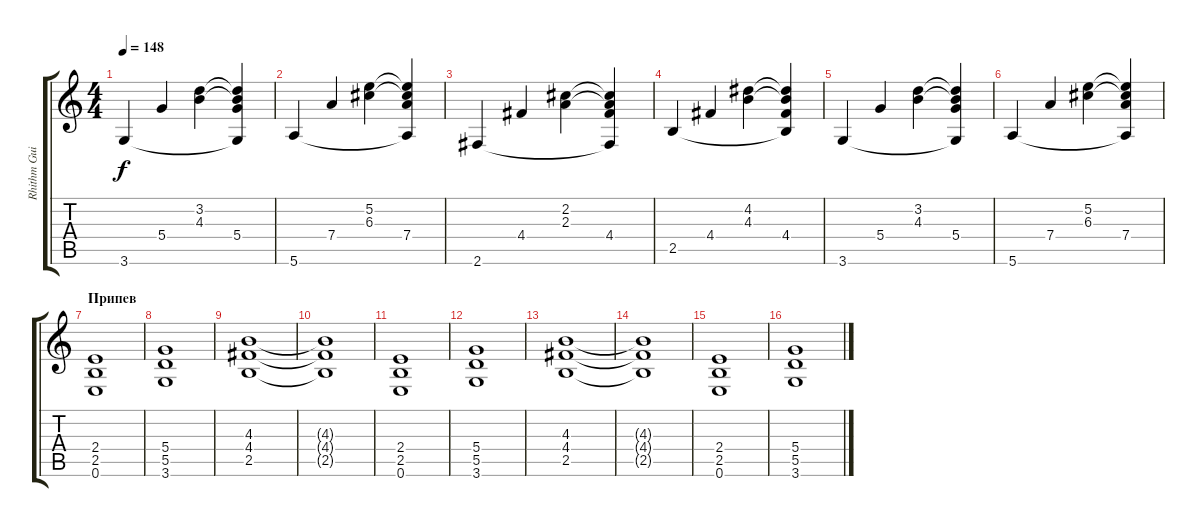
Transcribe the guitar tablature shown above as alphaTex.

\track ("Rhithm Guitar" "Rhithm Gui") {instrument acousticguitarnylon}
\staff {score tabs}
\tuning (E4 B3 G3 D3 A2 E2) {hide}
\ts (4 4)
\tempo 148
\clef g2
\ks c
3.6.4{dy f} 5.4.4 (3.2 4.3).4 (3.2{t} 4.3{t} 5.4 3.6{t}).4 |
5.6.4 7.4.4 (5.2 6.3).4 (5.2{t} 6.3{t} 7.4 5.6{t}).4 |
2.6.4{instrument acousticguitarnylon} 4.4.4 (2.2 2.3).4 (2.2{t} 2.3{t} 4.4 2.6{t}).4 |
2.5.4 4.4.4 (4.2 4.3).4 (4.2{t} 4.3{t} 4.4 2.5{t}).4 |
3.6.4 5.4.4 (3.2 4.3).4 (3.2{t} 4.3{t} 5.4 3.6{t}).4 |
5.6.4 7.4.4 (5.2 6.3).4 (5.2{t} 6.3{t} 7.4 5.6{t}).4 |
\section ("" "Припев")
(2.4 2.5 0.6).1{volume 9 instrument distortionguitar} |
(5.4 5.5 3.6).1 |
(4.3 4.4 2.5).1 |
(4.3{t} 4.4{t} 2.5{t}).1 |
(2.4 2.5 0.6).1 |
(5.4 5.5 3.6).1 |
(4.3 4.4 2.5).1 |
(4.3{t} 4.4{t} 2.5{t}).1 |
(2.4 2.5 0.6).1 |
(5.4 5.5 3.6).1
